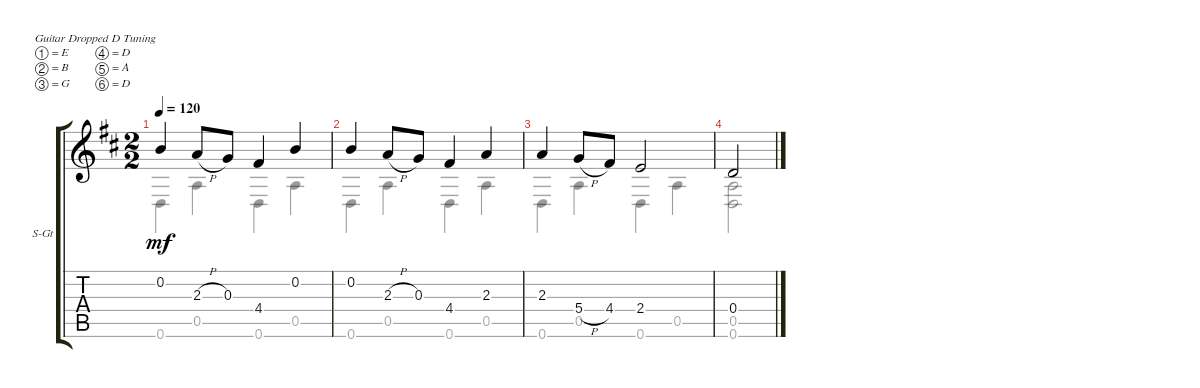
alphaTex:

\defaultSystemsLayout 4
\bracketExtendMode groupsimilarinstruments
\firstSystemTrackNameOrientation horizontal
\otherSystemsTrackNameOrientation horizontal
\track ("Steel Guitar" "S-Gt") {instrument acousticguitarsteel}
\staff {score tabs}
\tuning (E4 B3 G3 D3 A2 D2)
\voice
\ts (2 2)
\tempo 120
\clef g2
\ks d
0.2.4{dy mf} 2.3{h}.8 0.3.8 4.4.4 0.2.4 |
0.2.4 2.3{h}.8 0.3.8 4.4.4 2.3.4 |
2.3.4 5.4{h}.8 4.4.8 2.4.2 |
0.4.2
\voice
\clef g2
\ottava regular
\simile none
\ks d
0.6.4{dy mf} 0.5.4 0.6.4 0.5.4 |
0.6.4 0.5.4 0.6.4 0.5.4 |
0.6.4 0.5.4 0.6.4 0.5.4 |
(0.6 0.5).2
